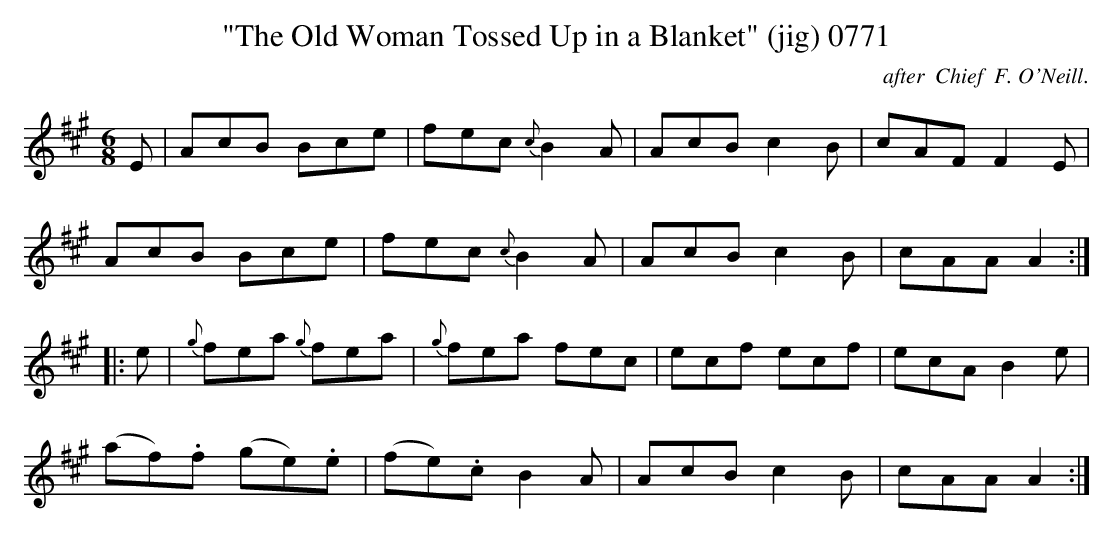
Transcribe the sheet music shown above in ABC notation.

X:1
T:"The Old Woman Tossed Up in a Blanket" (jig) 0771
C:after  Chief  F. O'Neill.
BRENNAN July 2003 (HTTP://WWW.SOSYOURMOM.COM)
M:6/8
L:1/8
K:A
E|AcB Bce|fec {c}B2A|AcB c2B|cAF F2E|
AcB Bce|fec {c}B2A|AcB c2B|cAA A2:|
|:e|{g}fea {g}fea|{g}fea fec|ecf ecf|ecA B2e|
(af).f (ge).e|(fe).c B2A|AcB c2B|cAA A2:|
